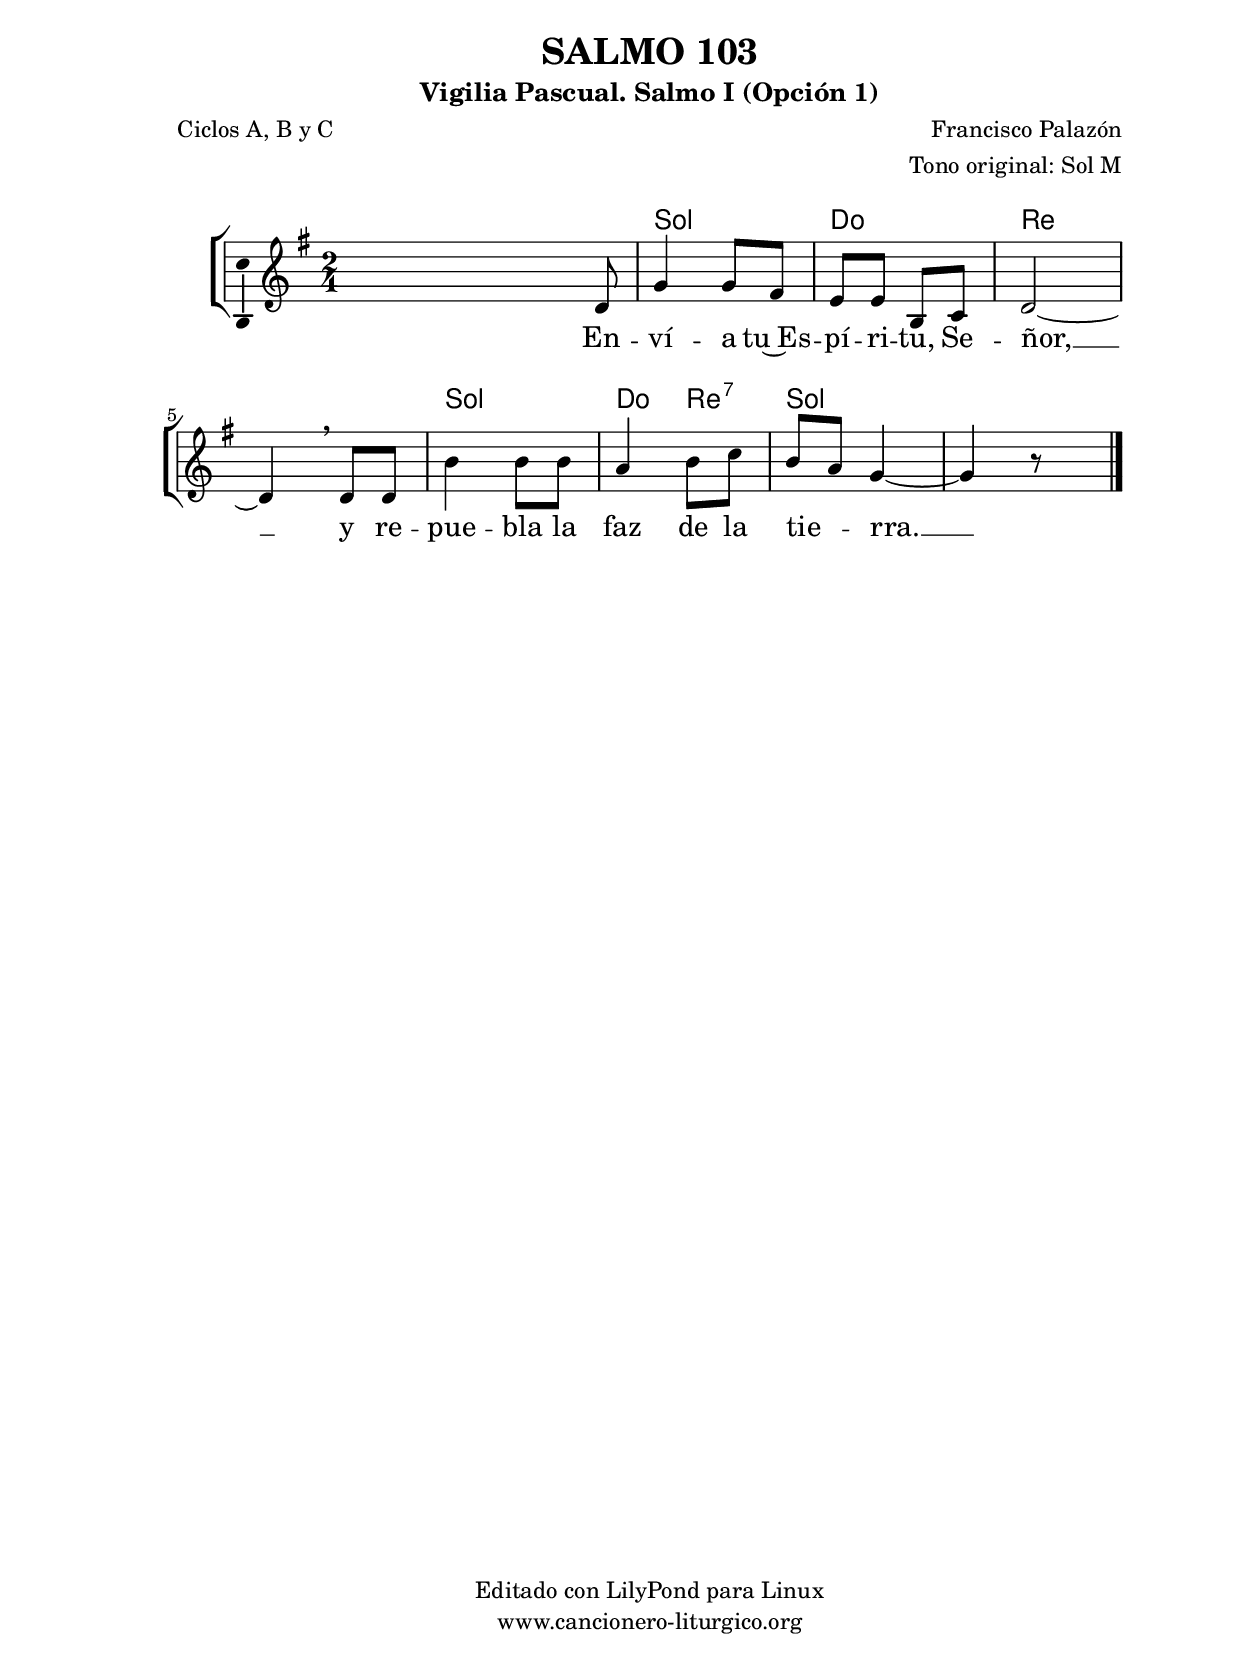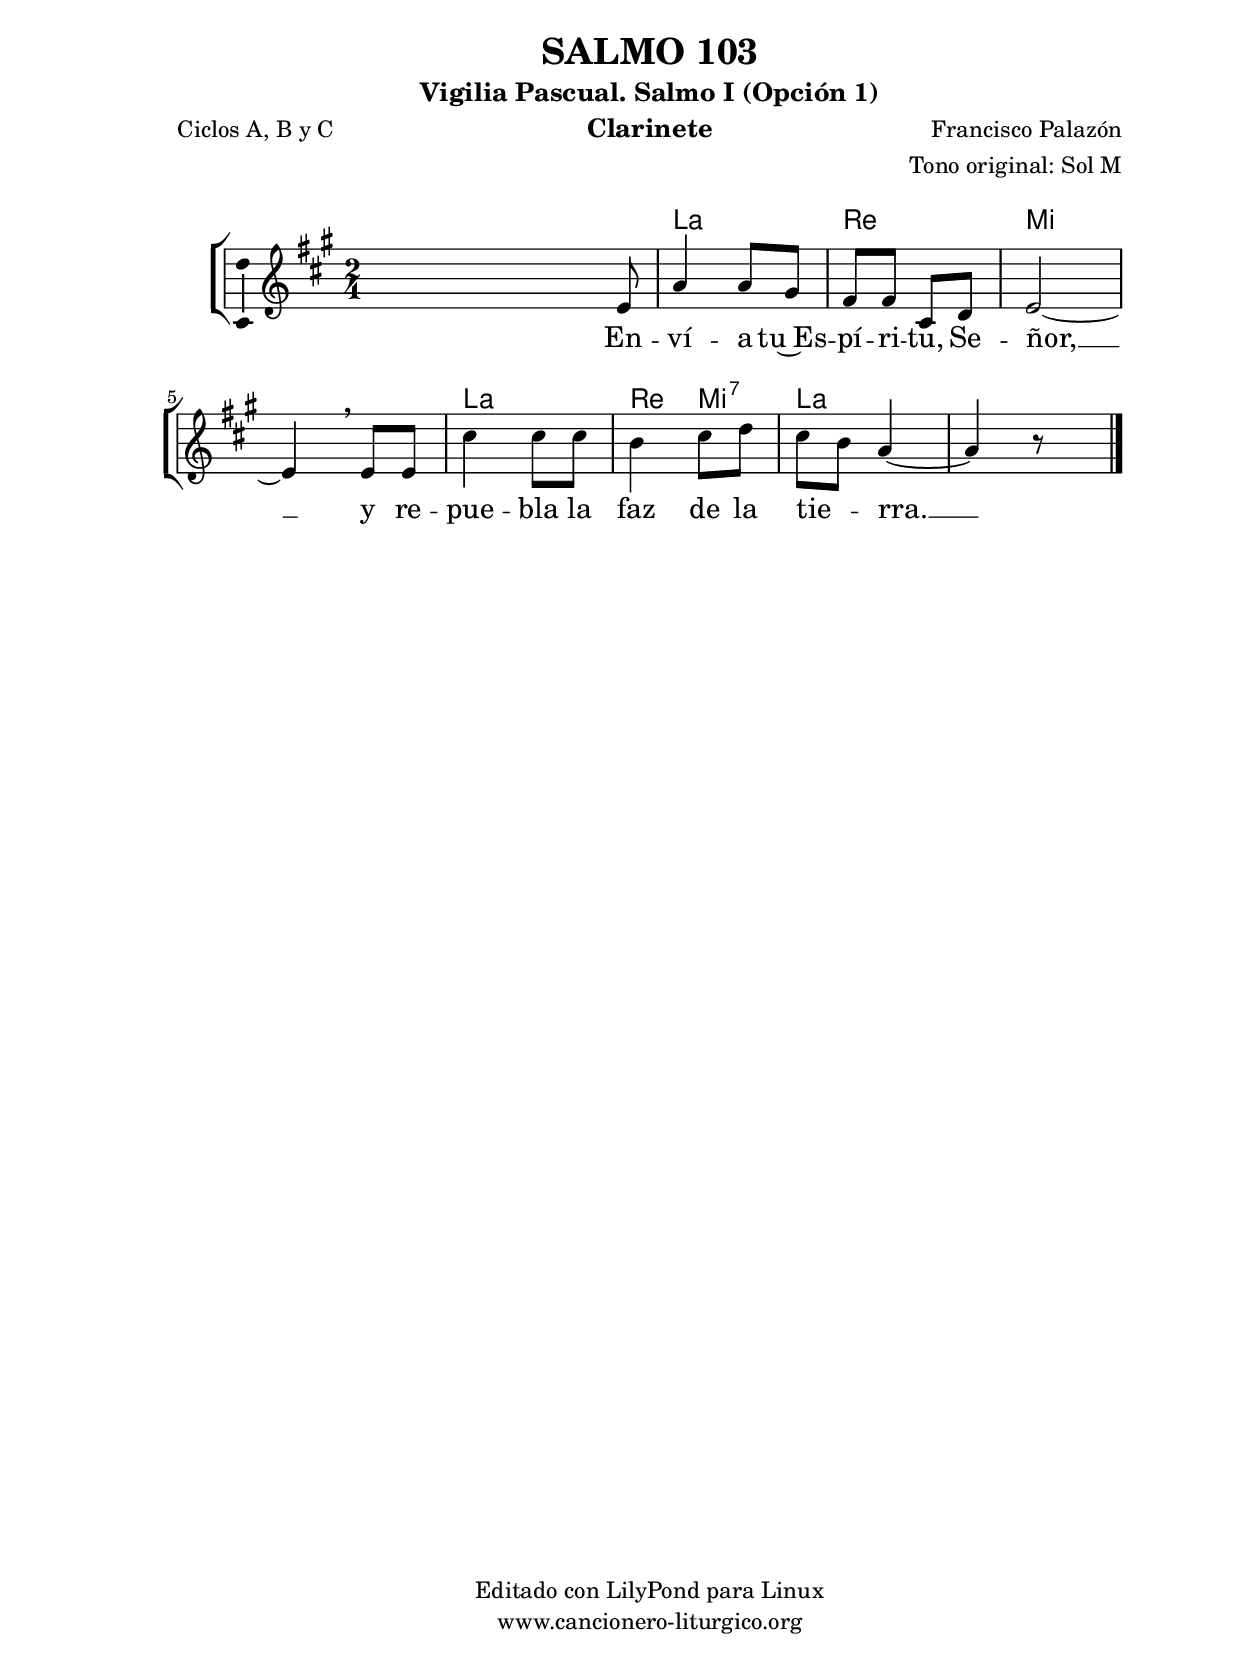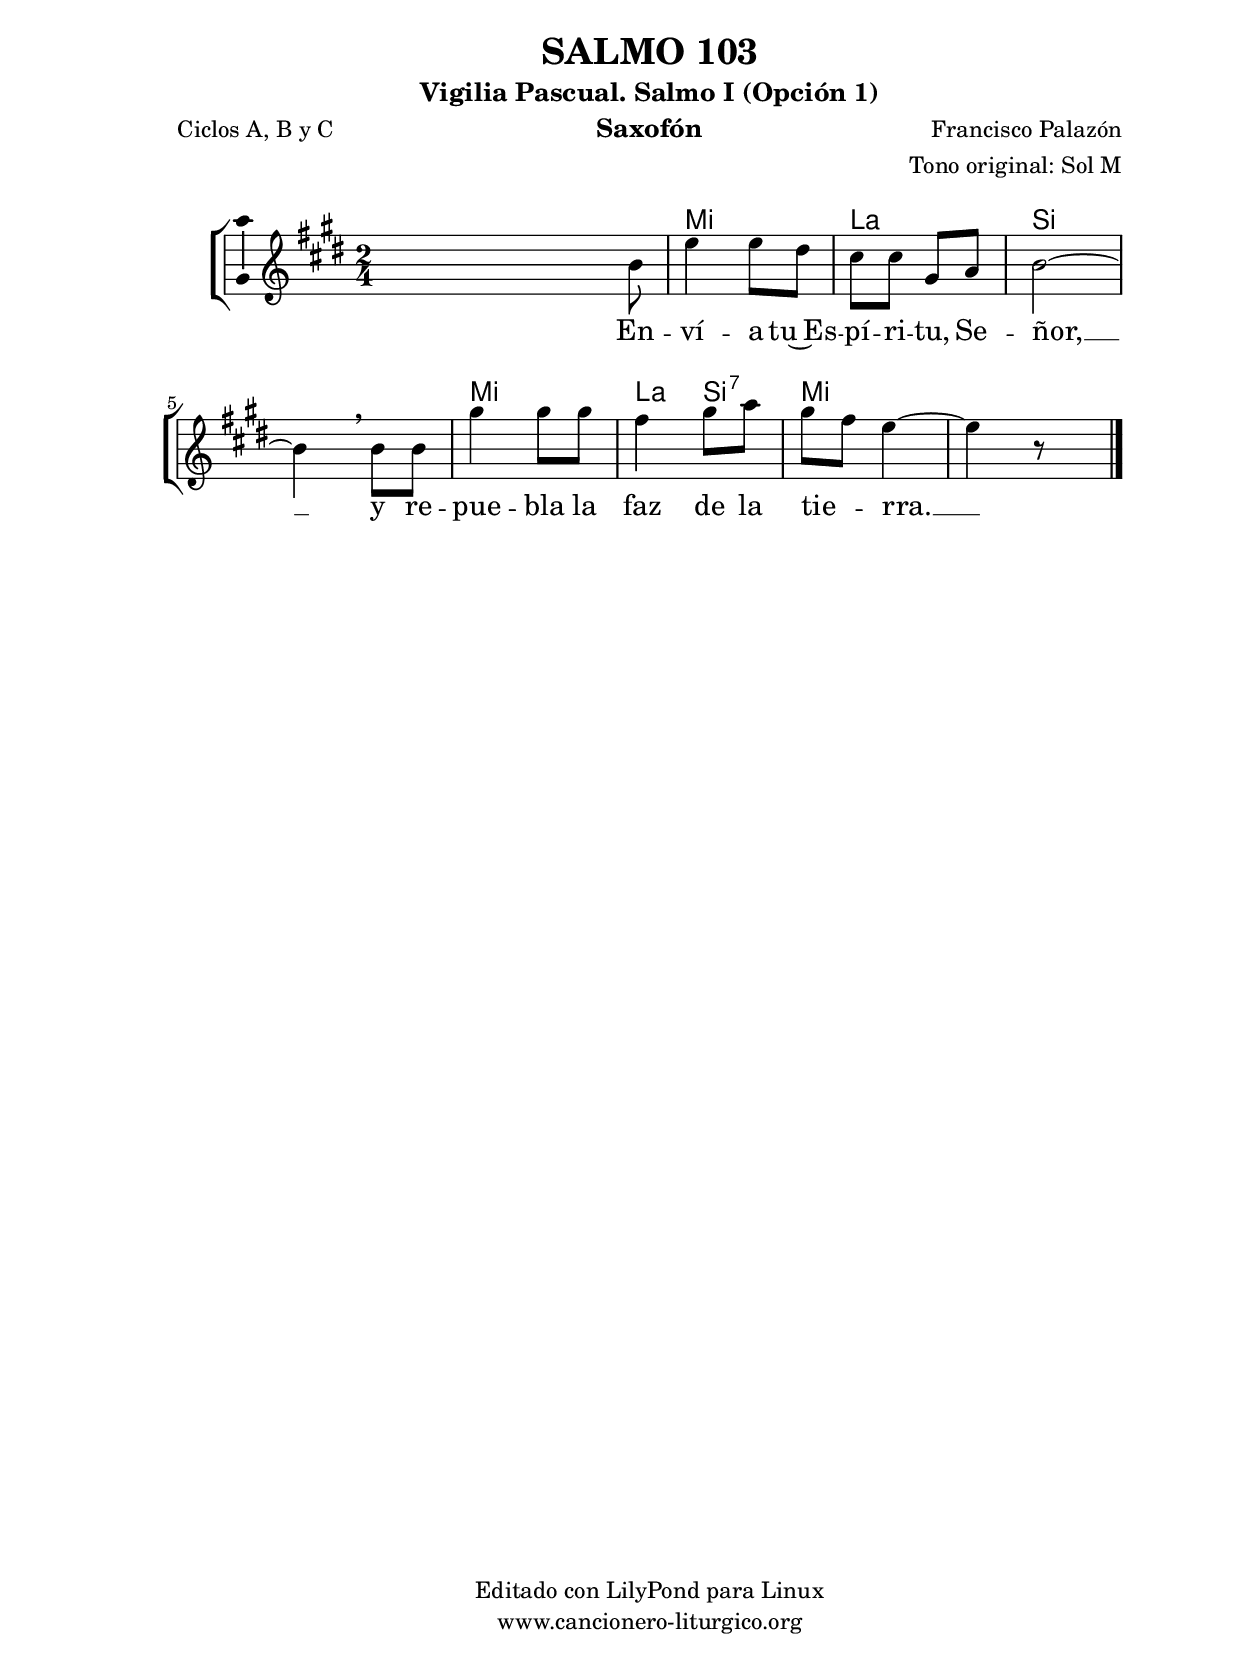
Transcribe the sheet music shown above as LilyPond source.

%
%para convertir .midi en .wav:
%timidity filename.midi -Ow -o finename.wav
%
%
%Para convertir de .wav a .mp3:
%lame -h -m j filename.wav
%
%
%para escuchar el midi:
%timidity nombrefichero.midi
%


%versión de lilypond para la que se ha escrito esta partitura:
\version "2.16.0"

	%Tamaño papel
	#(set-default-paper-size "a4")
	%Tamaño partitura
	#(set-global-staff-size 20)
	%No responde al pulsar sobre una nota
	#(ly:set-option 'point-and-click #f)

%parámetros del encabezamiento:
\header {
	title = "SALMO 103"
	subtitle = "Vigilia Pascual. Salmo I (Opción 1)"
	composer = "Francisco Palazón"
	poet = "Ciclos A, B y C"
	meter = ""
	arranger = "Tono original: Sol M"
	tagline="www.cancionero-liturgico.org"
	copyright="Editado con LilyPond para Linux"
	tiempo = "Pascua"
	usos = "Salmo"
	letra = "Envía tu Espíritu, Señor, y repuebla la faz de la tierra."
	}

%parámetros asociados al papel:
\paper  {
	oddHeaderMarkup = \markup {\fill-line { \on-the-fly #not-first-page \fromproperty #'header:title \on-the-fly #not-first-page \fromproperty #'header:composer }}
	evenHeaderMarkup = \markup {\fill-line { \fromproperty #'header:composer \fromproperty #'header:title }}
	#(set-paper-size "a4")
	print-page-number = ##f
	first-page-number = 1
	print-first-page-number = ##f
%	head-separation = 3.0 \cm
	top-margin = 2.0 \cm
	bottom-margin = 0.5\cm
%%%	bottom-margin = -1.0\cm
	left-margin = 3.0 \cm
	line-width = 16.0 \cm 
	indent = 8\mm
	interscoreline = 2.\mm
	between-system-space = 15\mm
%	para que las partituras no llenen la hoja:
	ragged-bottom = ##t
%	idem para la última hoja:
	ragged-last-bottom = ##f
%	para que las partituras llenen el ancho del papel:
	ragged-last = ##f
	after-title-space = 2.5 \cm
%page-count=1
system-count=2

	%Flexible Vertical Spacing
%	markup-markup-spacing =
%	#'((basic-distance . 15) (minimum-distance . 15) (padding . 3))
	markup-system-spacing =
	#'((basic-distance . 15) (minimum-distance . 15) (padding . 3))
	system-system-spacing =
	#'((basic-distance . 15) (minimum-distance . 15) (padding . 3))
	score-system-spacing =
	#'((basic-distance . 15) (minimum-distance . 15) (padding . 5))
%	top-system-spacing = % header
%	#'((basic-distance . 8) (minimum-distance . 0) (padding . 3))
%	top-markup-spacing =
%	#'((basic-distance . 20) (minimum-distance . 20) (padding . 3))
	last-bottom-spacing = % footer
	#'((basic-distance . 5) (minimum-distance . 5) (padding . 3))
%	score-markup-spacing =
%	#'((basic-distance . 16) (minimum-distance . 13) (padding . 3))

	}


%parámetros que afectan a toda la partitura:
global =  {
	%clave de sol (G):
	\clef G
	%armadura:
%	\transpose f g
	\key g \major
	\tempo 4=100
	\set Score.tempoHideNote = ##t
	}


acordes = {
	\italianChords
	\chordmode {
%	\transpose f g
{

s2
g2 c d s g c4 d:7 g2 s

	}
	}
}

melodia = 
%	\transpose f g
{
	\relative c'{

\time 2/4
s4 s8 d8
g4 g8 fis
e8 e b c
d2~
d4 \breathe d8 d
b'4 b8 b
a4 b8 c
b8 a g4~
g4 r8 s8

	\bar "|."
	}
	}


texto = \lyricmode {
En -- ví -- a tu~Es -- pí -- ri -- tu, Se -- ñor, __
y re -- pue -- bla la faz de la tie -- _ rra. __
	}


acordesStaff = \context ChordNames = acordesStaff <<
	\set chordChanges = ##t
	\acordes
	>>


vozStaff = \context Voice = vozStaff
\with {\consists "Ambitus_engraver"}
<<
%	\set Staff.instrumentName = ""
%	\set Staff.shortInstrumentName = ""
%	\set Staff.midiInstrument = #"clarinet"
%	\set Staff.midiInstrument = #"cello"
%	\set Staff.midiInstrument = #"flute"
	\set Staff.midiInstrument = #"electric guitar (jazz)"
%	\set Staff.midiInstrument = #"english horn"
%	\set Staff.midiInstrument = #"violin"
%	\set Staff.midiInstrument = #"glockenspiel"
	\set Staff.midiMinimumVolume = #0.7
	\set Staff.midiMaximumVolume = #0.9
	\global
	\melodia
	>>


textoStaff = \context Lyrics = textoStaff <<
	\lyricsto vozStaff \texto
	>>

\book {
	\score {
		\context ChoirStaff {
			\override StaffGroup.SystemStartBracket #'collapse-height = #1
			\override Score.SystemStartBar #'collapse-height = #1
			<<
			\acordesStaff
			\vozStaff
			\textoStaff
			>>
			}
		\layout {
	    		\context {
				\Lyrics
				\override LyricText #'font-size = #2
				}
	   		 \context {
				\Score
				%fontSize = #3
				\override StaffSymbol #'staff-space = #(magstep +3)
				%\override Beam #'thickness = #0.55
				%\override SpacingSpanner #'spacing-increment = #1.0
				%\override Slur #'height-limit = #1.5
				}
			}
		}
	\score {
		\unfoldRepeats
		\context ChoirStaff {
			<<
			\acordesStaff
			\vozStaff
			>>
			}
		\midi {
	  		\context {
	  			\Score
				tempoWholesPerMinute = #(ly:make-moment 70 4)
				}
			}
		}
	}

%Partitura para clarinete
#(define output-suffix "C")
\book {
	\header{
		instrument = "Clarinete"
		}
	\score {
		\context ChoirStaff {
			\override StaffGroup.SystemStartBracket #'collapse-height = #1
			\override Score.SystemStartBar #'collapse-height = #1
\transpose c d
			<<
			\acordesStaff
			\vozStaff
			\textoStaff
			>>
			}
		\layout {
	    		\context {
				\Lyrics
				\override LyricText #'font-size = #2
				}
	   		 \context {
				\Score
				%fontSize = #3
				\override StaffSymbol #'staff-space = #(magstep +3)
				%\override Beam #'thickness = #0.55
				%\override SpacingSpanner #'spacing-increment = #1.0
				%\override Slur #'height-limit = #1.5
				}
			}
		}
	}

%Partitura para saxofón
#(define output-suffix "S")
\book {
	\header{
		instrument = "Saxofón"
		}
	\score {
		\context ChoirStaff {
			\override StaffGroup.SystemStartBracket #'collapse-height = #1
			\override Score.SystemStartBar #'collapse-height = #1
\transpose c a
			<<
			\acordesStaff
			\vozStaff
			\textoStaff
			>>
			}
		\layout {
	    		\context {
				\Lyrics
				\override LyricText #'font-size = #2
				}
	   		 \context {
				\Score
				%fontSize = #3
				\override StaffSymbol #'staff-space = #(magstep +3)
				%\override Beam #'thickness = #0.55
				%\override SpacingSpanner #'spacing-increment = #1.0
				%\override Slur #'height-limit = #1.5
				}
			}
		}
	}

